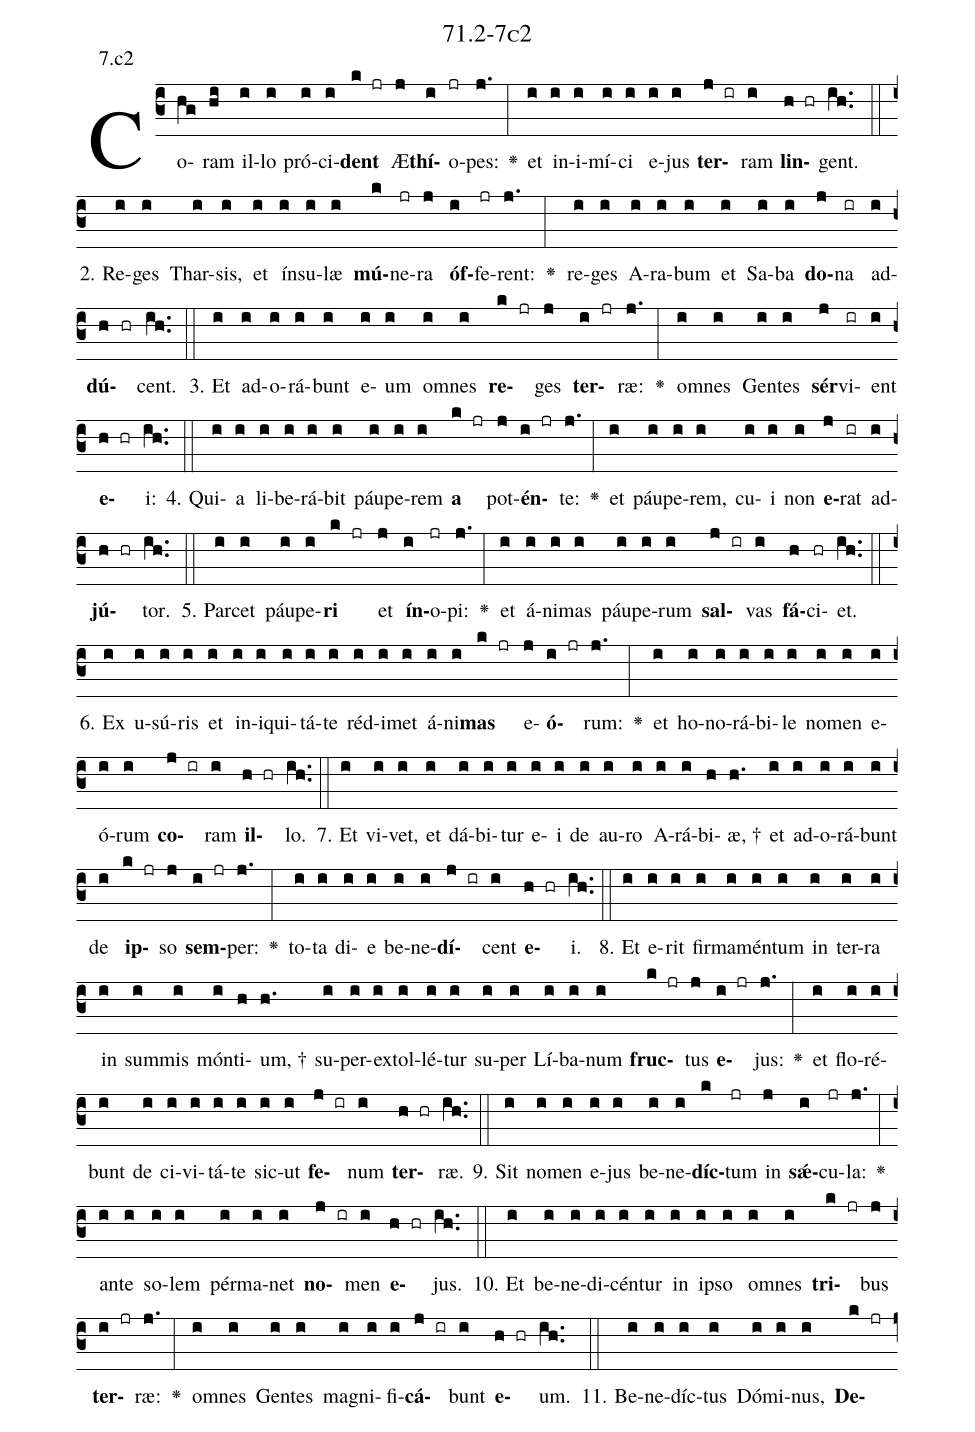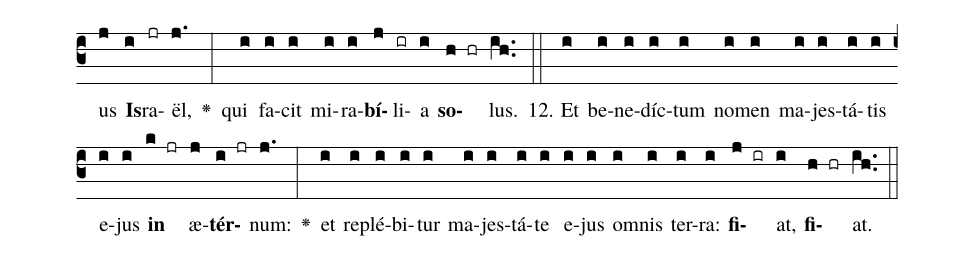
name: 71.2-7c2;
annotation: 7.c2;
%%
(c3)Co(hg)ram(hi) il(i)lo(i) pró(i)ci(i)<b>dent</b>(k jr) Æ(j)<b>thí</b>(i)o(jr)pes:(j.) <v>\greheightstar</v>(:) et(i) in(i)i(i)mí(i)ci(i) e(i)jus(i) <b>ter</b>(j ir)ram(i) <b>lin</b>(h hr)gent.(ih..) (::)
2. Re(i)ges(i) Thar(i)sis,(i) et(i) ín(i)su(i)læ(i) <b>mú</b>(k)ne(jr)ra(j) <b>óf</b>(i)fe(jr)rent:(j.) <v>\greheightstar</v>(:) re(i)ges(i) A(i)ra(i)bum(i) et(i) Sa(i)ba(i) <b>do</b>(j)na(ir) ad(i)<b>dú</b>(h hr)cent.(ih..) (::)
3. Et(i) ad(i)o(i)rá(i)bunt(i) e(i)um(i) om(i)nes(i) <b>re</b>(k jr)ges(j) <b>ter</b>(i jr)ræ:(j.) <v>\greheightstar</v>(:) om(i)nes(i) Gen(i)tes(i) <b>sér</b>(j)vi(ir)ent(i) <b>e</b>(h hr)i:(ih..) (::)
4. Qui(i)a(i) li(i)be(i)rá(i)bit(i) páu(i)pe(i)rem(i) <b>a</b>(k jr) pot(j)<b>én</b>(i jr)te:(j.) <v>\greheightstar</v>(:) et(i) páu(i)pe(i)rem,(i) cu(i)i(i) non(i) <b>e</b>(j)rat(ir) ad(i)<b>jú</b>(h hr)tor.(ih..) (::)
5. Par(i)cet(i) páu(i)pe(i)<b>ri</b>(k jr) et(j) <b>ín</b>(i)o(jr)pi:(j.) <v>\greheightstar</v>(:) et(i) á(i)ni(i)mas(i) páu(i)pe(i)rum(i) <b>sal</b>(j ir)vas(i) <b>fá</b>(h)ci(hr)et.(ih..) (::)
6. Ex(i) u(i)sú(i)ris(i) et(i) in(i)i(i)qui(i)tá(i)te(i) réd(i)i(i)met(i) á(i)ni(i)<b>mas</b>(k jr) e(j)<b>ó</b>(i jr)rum:(j.) <v>\greheightstar</v>(:) et(i) ho(i)no(i)rá(i)bi(i)le(i) no(i)men(i) e(i)ó(i)rum(i) <b>co</b>(j ir)ram(i) <b>il</b>(h hr)lo.(ih..) (::)
7. Et(i) vi(i)vet,(i) et(i) dá(i)bi(i)tur(i) e(i)i(i) de(i) au(i)ro(i) A(i)rá(i)bi(h)æ, †(h.) et(i) ad(i)o(i)rá(i)bunt(i) de(i) <b>ip</b>(k jr)so(j) <b>sem</b>(i jr)per:(j.) <v>\greheightstar</v>(:) to(i)ta(i) di(i)e(i) be(i)ne(i)<b>dí</b>(j ir)cent(i) <b>e</b>(h hr)i.(ih..) (::)
8. Et(i) e(i)rit(i) fir(i)ma(i)mén(i)tum(i) in(i) ter(i)ra(i) in(i) sum(i)mis(i) món(i)ti(h)um, †(h.) su(i)per(i)ex(i)tol(i)lé(i)tur(i) su(i)per(i) Lí(i)ba(i)num(i) <b>fruc</b>(k jr)tus(j) <b>e</b>(i jr)jus:(j.) <v>\greheightstar</v>(:) et(i) flo(i)ré(i)bunt(i) de(i) ci(i)vi(i)tá(i)te(i) sic(i)ut(i) <b>fe</b>(j ir)num(i) <b>ter</b>(h hr)ræ.(ih..) (::)
9. Sit(i) no(i)men(i) e(i)jus(i) be(i)ne(i)<b>díc</b>(k)tum(jr) in(j) <b>sǽ</b>(i)cu(jr)la:(j.) <v>\greheightstar</v>(:) an(i)te(i) so(i)lem(i) pér(i)ma(i)net(i) <b>no</b>(j ir)men(i) <b>e</b>(h hr)jus.(ih..) (::)
10. Et(i) be(i)ne(i)di(i)cén(i)tur(i) in(i) ip(i)so(i) om(i)nes(i) <b>tri</b>(k jr)bus(j) <b>ter</b>(i jr)ræ:(j.) <v>\greheightstar</v>(:) om(i)nes(i) Gen(i)tes(i) ma(i)gni(i)fi(i)<b>cá</b>(j ir)bunt(i) <b>e</b>(h hr)um.(ih..) (::)
11. Be(i)ne(i)díc(i)tus(i) Dó(i)mi(i)nus,(i) <b>De</b>(k jr)us(j) <b>Is</b>(i)ra(jr)ël,(j.) <v>\greheightstar</v>(:) qui(i) fa(i)cit(i) mi(i)ra(i)<b>bí</b>(j)li(ir)a(i) <b>so</b>(h hr)lus.(ih..) (::)
12. Et(i) be(i)ne(i)díc(i)tum(i) no(i)men(i) ma(i)jes(i)tá(i)tis(i) e(i)jus(i) <b>in</b>(k jr) æ(j)<b>tér</b>(i jr)num:(j.) <v>\greheightstar</v>(:) et(i) re(i)plé(i)bi(i)tur(i) ma(i)jes(i)tá(i)te(i) e(i)jus(i) om(i)nis(i) ter(i)ra:(i) <b>fi</b>(j ir)at,(i) <b>fi</b>(h hr)at.(ih..) (::)
